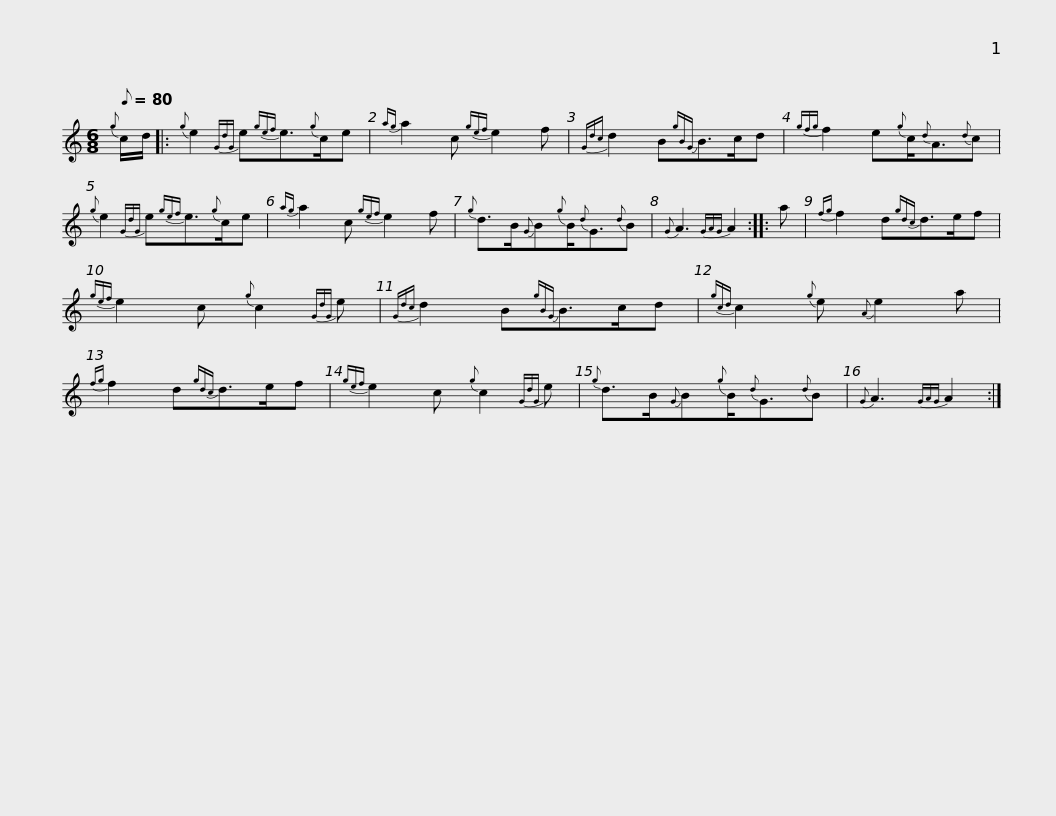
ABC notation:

X:1
L:1/8
Q:1/8=80
M:6/8
I:linebreak $
K:C
V:1 treble
V:1
{g} c/d/ |:{g} e2{GdG} e{gef}e3/2{g}c/e |{ag} a2 c{gef} e2 f |${Gdc} d2 B{gBG}B>cd |{gfg} f2 e{g}c/{d}A3/2{d}c | %5
{g} e2{GdG} e{gef}e3/2{g}c/e |${ag} a2 c{gef} e2 f |{g} d>B{G}B{g}B/{d}G3/2{d}B |{G} A3{GAG} A2 ::$ a | %10
{fg} f2 d{gdc}d>ef |{gef} e2 c{g} c2{GdG} e |{Gdc} d2 B{gBG}B>cd |${gcd} c2{g} e{A} e2 a |{fg} f2 d{gdc}d>ef | %15
{gef} e2 c{g} c2{GdG} e |${g} d>B{G}B{g}B/{d}G3/2{d}B |{G} A3{GAG} A2 :| %18
